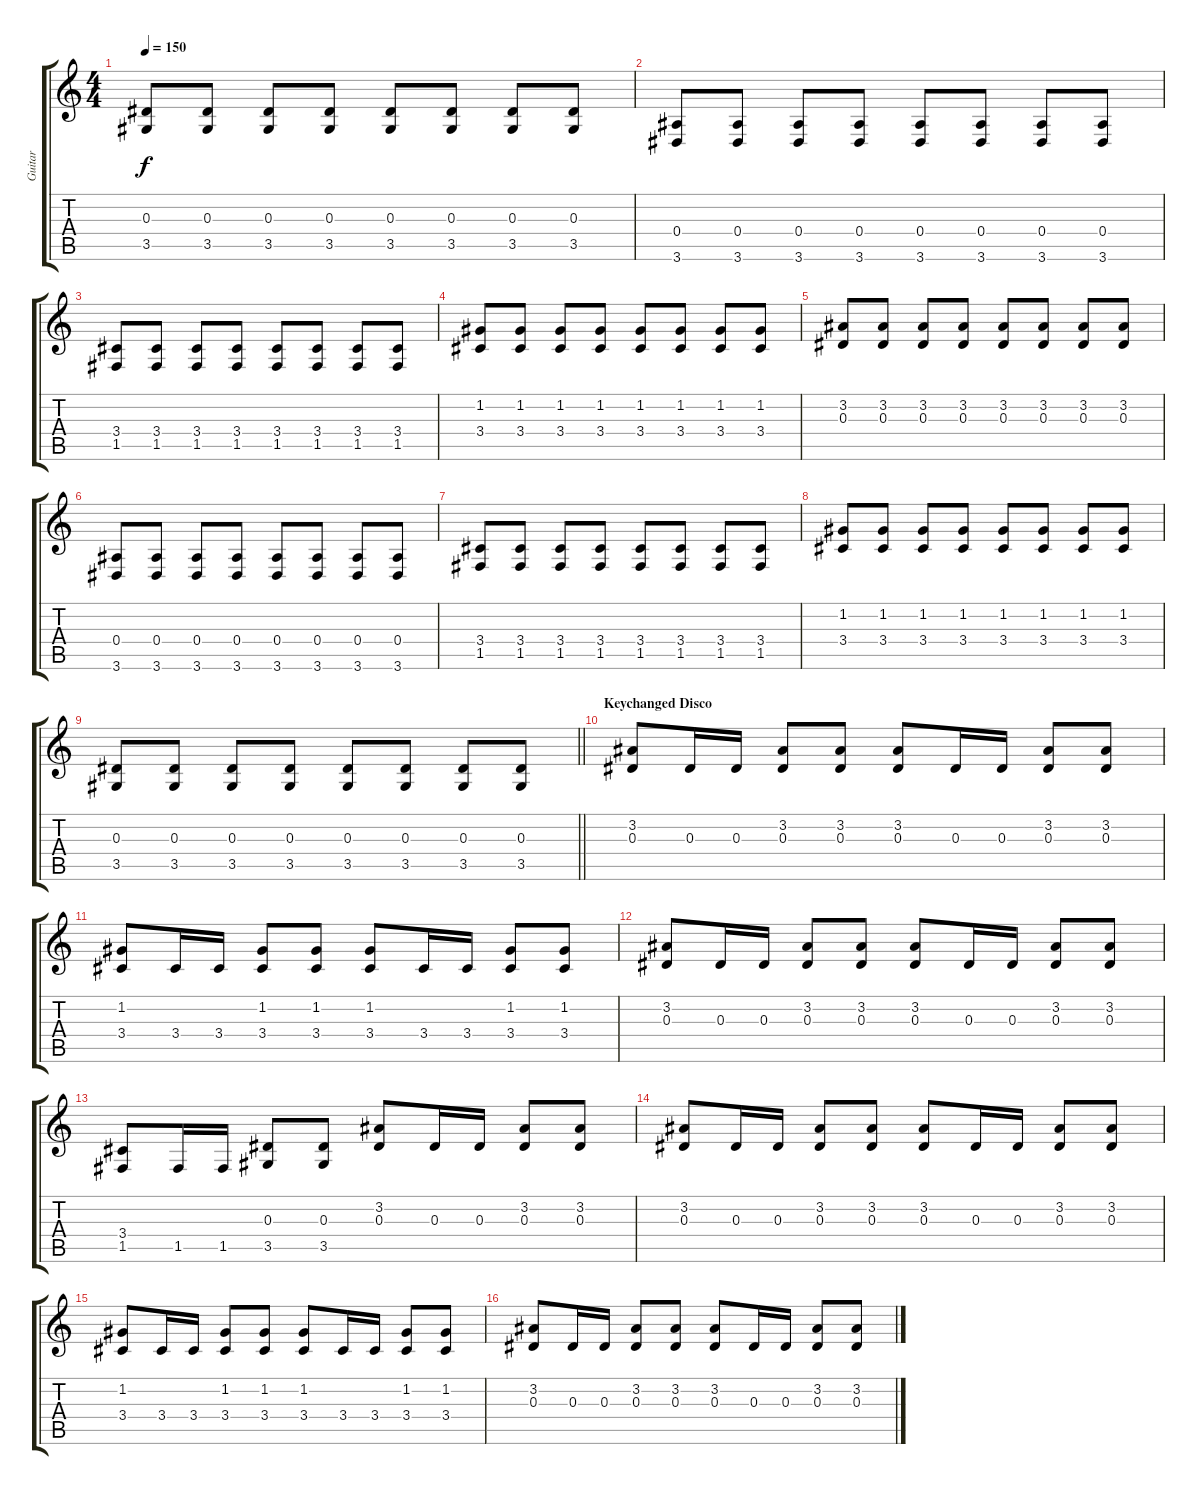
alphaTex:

\track ("Guitar" "Guitar") {instrument distortionguitar}
\staff {score tabs}
\tuning (C4 G3 Eb3 Bb2 F2 C2) {hide}
\ts (4 4)
\tempo 150
\clef g2
\ks c
(0.3 3.5).8{dy f} (0.3 3.5).8 (0.3 3.5).8 (0.3 3.5).8 (0.3 3.5).8 (0.3 3.5).8 (0.3 3.5).8 (0.3 3.5).8 |
(0.4 3.6).8 (0.4 3.6).8 (0.4 3.6).8 (0.4 3.6).8 (0.4 3.6).8 (0.4 3.6).8 (0.4 3.6).8 (0.4 3.6).8 |
(3.4 1.5).8 (3.4 1.5).8 (3.4 1.5).8 (3.4 1.5).8 (3.4 1.5).8 (3.4 1.5).8 (3.4 1.5).8 (3.4 1.5).8 |
(1.2 3.4).8 (1.2 3.4).8 (1.2 3.4).8 (1.2 3.4).8 (1.2 3.4).8 (1.2 3.4).8 (1.2 3.4).8 (1.2 3.4).8 |
(3.2 0.3).8 (3.2 0.3).8 (3.2 0.3).8 (3.2 0.3).8 (3.2 0.3).8 (3.2 0.3).8 (3.2 0.3).8 (3.2 0.3).8 |
(0.4 3.6).8 (0.4 3.6).8 (0.4 3.6).8 (0.4 3.6).8 (0.4 3.6).8 (0.4 3.6).8 (0.4 3.6).8 (0.4 3.6).8 |
(3.4 1.5).8 (3.4 1.5).8 (3.4 1.5).8 (3.4 1.5).8 (3.4 1.5).8 (3.4 1.5).8 (3.4 1.5).8 (3.4 1.5).8 |
(1.2 3.4).8 (1.2 3.4).8 (1.2 3.4).8 (1.2 3.4).8 (1.2 3.4).8 (1.2 3.4).8 (1.2 3.4).8 (1.2 3.4).8 |
\barLineRight lightlight
(0.3 3.5).8 (0.3 3.5).8 (0.3 3.5).8 (0.3 3.5).8 (0.3 3.5).8 (0.3 3.5).8 (0.3 3.5).8 (0.3 3.5).8 |
\section ("" "Keychanged Disco")
(3.2 0.3).8 0.3.16 0.3.16 (3.2 0.3).8 (3.2 0.3).8 (3.2 0.3).8 0.3.16 0.3.16 (3.2 0.3).8 (3.2 0.3).8 |
(1.2 3.4).8 3.4.16 3.4.16 (1.2 3.4).8 (1.2 3.4).8 (1.2 3.4).8 3.4.16 3.4.16 (1.2 3.4).8 (1.2 3.4).8 |
(3.2 0.3).8 0.3.16 0.3.16 (3.2 0.3).8 (3.2 0.3).8 (3.2 0.3).8 0.3.16 0.3.16 (3.2 0.3).8 (3.2 0.3).8 |
(3.4 1.5).8 1.5.16 1.5.16 (0.3 3.5).8 (0.3 3.5).8 (3.2 0.3).8 0.3.16 0.3.16 (3.2 0.3).8 (3.2 0.3).8 |
(3.2 0.3).8 0.3.16 0.3.16 (3.2 0.3).8 (3.2 0.3).8 (3.2 0.3).8 0.3.16 0.3.16 (3.2 0.3).8 (3.2 0.3).8 |
(1.2 3.4).8 3.4.16 3.4.16 (1.2 3.4).8 (1.2 3.4).8 (1.2 3.4).8 3.4.16 3.4.16 (1.2 3.4).8 (1.2 3.4).8 |
(3.2 0.3).8 0.3.16 0.3.16 (3.2 0.3).8 (3.2 0.3).8 (3.2 0.3).8 0.3.16 0.3.16 (3.2 0.3).8 (3.2 0.3).8
